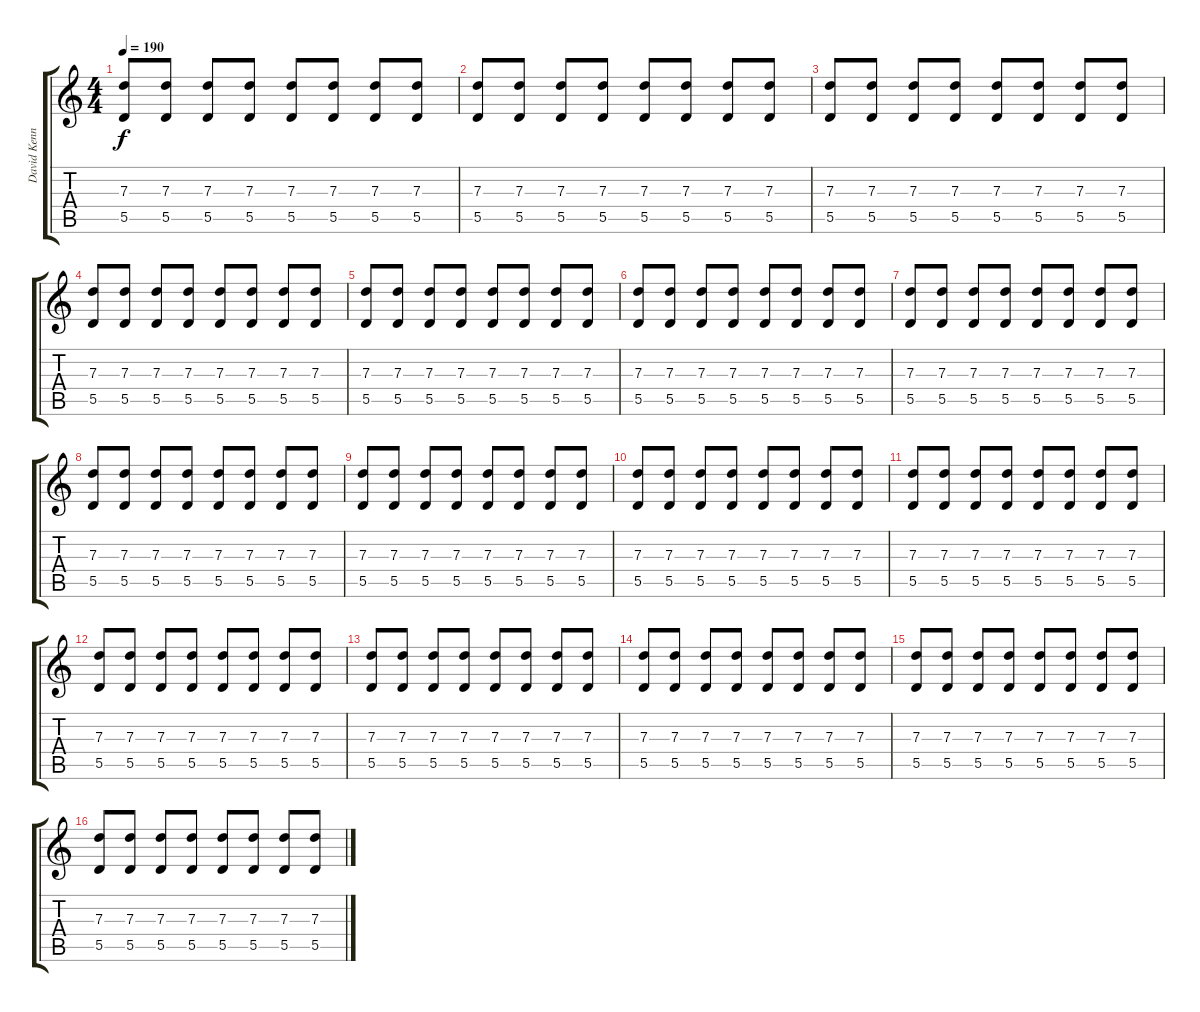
\track ("David Kennedy" "David Kenn") {instrument distortionguitar}
\staff {score tabs}
\tuning (E4 B3 G3 D3 A2 D2) {hide}
\ts (4 4)
\tempo 190
\clef g2
\ks c
(7.3 5.5).8{dy f} (7.3 5.5).8 (7.3 5.5).8 (7.3 5.5).8 (7.3 5.5).8 (7.3 5.5).8 (7.3 5.5).8 (7.3 5.5).8 |
(7.3 5.5).8 (7.3 5.5).8 (7.3 5.5).8 (7.3 5.5).8 (7.3 5.5).8 (7.3 5.5).8 (7.3 5.5).8 (7.3 5.5).8 |
(7.3 5.5).8 (7.3 5.5).8 (7.3 5.5).8 (7.3 5.5).8 (7.3 5.5).8 (7.3 5.5).8 (7.3 5.5).8 (7.3 5.5).8 |
(7.3 5.5).8 (7.3 5.5).8 (7.3 5.5).8 (7.3 5.5).8 (7.3 5.5).8 (7.3 5.5).8 (7.3 5.5).8 (7.3 5.5).8 |
(7.3 5.5).8 (7.3 5.5).8 (7.3 5.5).8 (7.3 5.5).8 (7.3 5.5).8 (7.3 5.5).8 (7.3 5.5).8 (7.3 5.5).8 |
(7.3 5.5).8 (7.3 5.5).8 (7.3 5.5).8 (7.3 5.5).8 (7.3 5.5).8 (7.3 5.5).8 (7.3 5.5).8 (7.3 5.5).8 |
(7.3 5.5).8 (7.3 5.5).8 (7.3 5.5).8 (7.3 5.5).8 (7.3 5.5).8 (7.3 5.5).8 (7.3 5.5).8 (7.3 5.5).8 |
(7.3 5.5).8 (7.3 5.5).8 (7.3 5.5).8 (7.3 5.5).8 (7.3 5.5).8 (7.3 5.5).8 (7.3 5.5).8 (7.3 5.5).8 |
(7.3 5.5).8 (7.3 5.5).8 (7.3 5.5).8 (7.3 5.5).8 (7.3 5.5).8 (7.3 5.5).8 (7.3 5.5).8 (7.3 5.5).8 |
(7.3 5.5).8 (7.3 5.5).8 (7.3 5.5).8 (7.3 5.5).8 (7.3 5.5).8 (7.3 5.5).8 (7.3 5.5).8 (7.3 5.5).8 |
(7.3 5.5).8 (7.3 5.5).8 (7.3 5.5).8 (7.3 5.5).8 (7.3 5.5).8 (7.3 5.5).8 (7.3 5.5).8 (7.3 5.5).8 |
(7.3 5.5).8 (7.3 5.5).8 (7.3 5.5).8 (7.3 5.5).8 (7.3 5.5).8 (7.3 5.5).8 (7.3 5.5).8 (7.3 5.5).8 |
(7.3 5.5).8 (7.3 5.5).8 (7.3 5.5).8 (7.3 5.5).8 (7.3 5.5).8 (7.3 5.5).8 (7.3 5.5).8 (7.3 5.5).8 |
(7.3 5.5).8 (7.3 5.5).8 (7.3 5.5).8 (7.3 5.5).8 (7.3 5.5).8 (7.3 5.5).8 (7.3 5.5).8 (7.3 5.5).8 |
(7.3 5.5).8 (7.3 5.5).8 (7.3 5.5).8 (7.3 5.5).8 (7.3 5.5).8 (7.3 5.5).8 (7.3 5.5).8 (7.3 5.5).8 |
(7.3 5.5).8 (7.3 5.5).8 (7.3 5.5).8 (7.3 5.5).8 (7.3 5.5).8 (7.3 5.5).8 (7.3 5.5).8 (7.3 5.5).8
